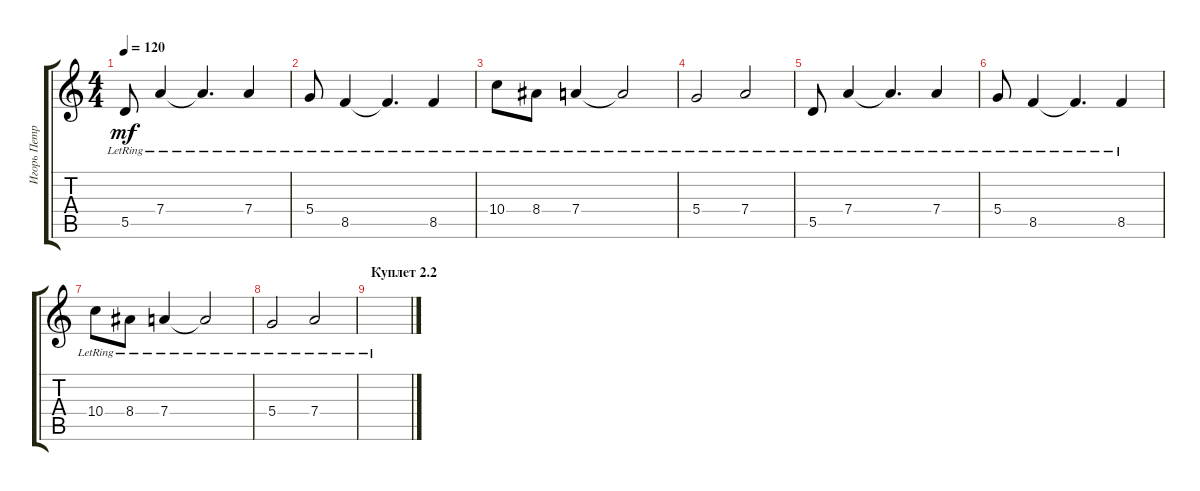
\track ("Игорь Петров (Clean)" "Игорь Петр") {instrument electricguitarclean}
\staff {score tabs}
\tuning (E4 B3 G3 D3 A2 E2) {hide}
\ts (4 4)
\tempo 120
\clef g2
\ks c
5.5{lr}.8{dy mf} 7.4{lr}.4 7.4{lr t}.4{d} 7.4{lr}.4 |
5.4{lr}.8 8.5{lr}.4 8.5{lr t}.4{d} 8.5{lr}.4 |
10.4{lr}.8 8.4{lr}.8 7.4{lr}.4 7.4{lr t}.2 |
5.4{lr}.2 7.4{lr}.2 |
5.5{lr}.8 7.4{lr}.4 7.4{lr t}.4{d} 7.4{lr}.4 |
5.4{lr}.8 8.5{lr}.4 8.5{lr t}.4{d} 8.5{lr}.4 |
10.4{lr}.8 8.4{lr}.8 7.4{lr}.4 7.4{lr t}.2 |
5.4{lr}.2 7.4{lr}.2 |
\section ("" "Куплет 2.2 ")
